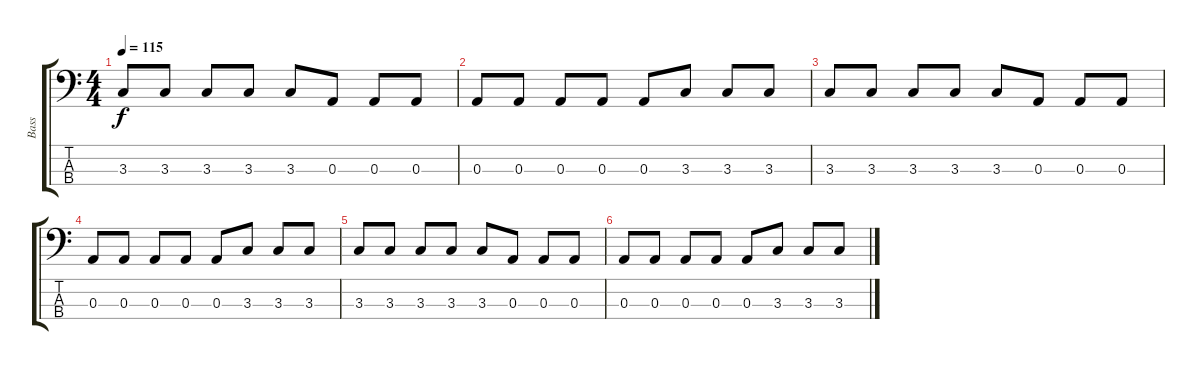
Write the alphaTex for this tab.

\track ("Bass" "Bass") {instrument electricbasspick}
\staff {score tabs}
\tuning (G2 D2 A1 E1) {hide}
\ts (4 4)
\tempo 115
\clef f4
\ks c
3.3.8{dy f} 3.3.8 3.3.8 3.3.8 3.3.8 0.3.8 0.3.8 0.3.8 |
0.3.8 0.3.8 0.3.8 0.3.8 0.3.8 3.3.8 3.3.8 3.3.8 |
3.3.8 3.3.8 3.3.8 3.3.8 3.3.8 0.3.8 0.3.8 0.3.8 |
0.3.8 0.3.8 0.3.8 0.3.8 0.3.8 3.3.8 3.3.8 3.3.8 |
3.3.8 3.3.8 3.3.8 3.3.8 3.3.8 0.3.8 0.3.8 0.3.8 |
0.3.8 0.3.8 0.3.8 0.3.8 0.3.8 3.3.8 3.3.8 3.3.8
